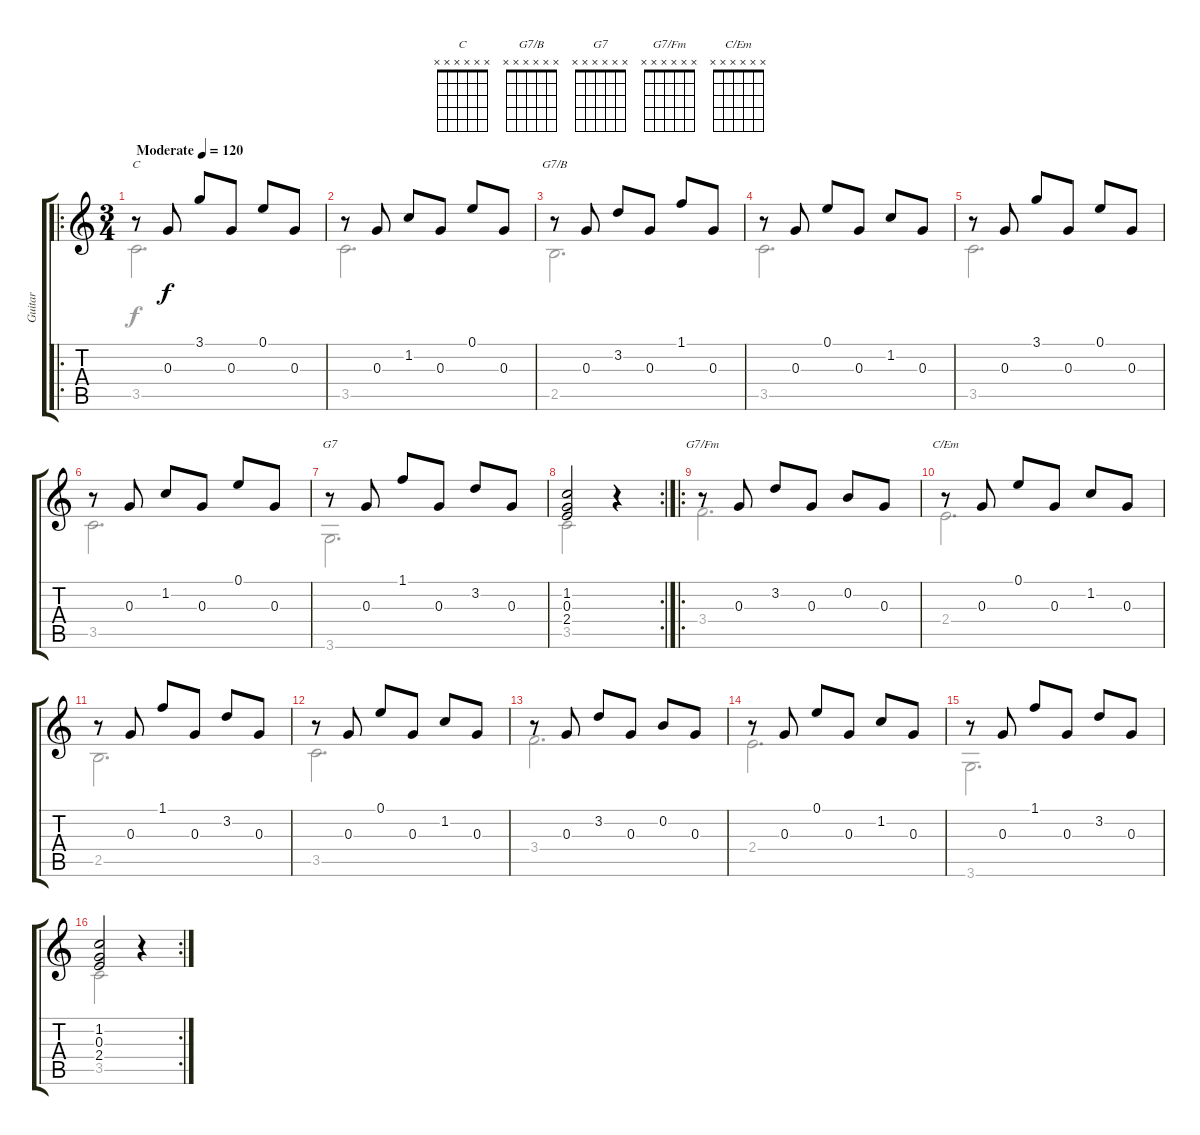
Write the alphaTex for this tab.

\track ("Guitar" "Guitar") {instrument acousticguitarnylon}
\staff {score tabs}
\tuning (E4 B3 G3 D3 A2 E2) {hide}
\chord ("C" x x x x x x)
\chord ("G7/B" x x x x x x)
\chord ("G7" x x x x x x)
\chord ("G7/Fm" x x x x x x)
\chord ("C/Em" x x x x x x)
\voice
\ro
\ts (3 4)
\tempo (120 "Moderate")
\clef g2
\ks c
r.8{ch "C" dy f instrument acousticguitarnylon} 0.3.8 3.1.8 0.3.8 0.1.8 0.3.8 |
r.8 0.3.8 1.2.8 0.3.8 0.1.8 0.3.8 |
r.8{ch "G7/B"} 0.3.8 3.2.8 0.3.8 1.1.8 0.3.8 |
r.8 0.3.8 0.1.8 0.3.8 1.2.8 0.3.8 |
r.8 0.3.8 3.1.8 0.3.8 0.1.8 0.3.8 |
r.8 0.3.8 1.2.8 0.3.8 0.1.8 0.3.8 |
r.8{ch "G7"} 0.3.8 1.1.8 0.3.8 3.2.8 0.3.8 |
\rc 2
(1.2 0.3 2.4).2 r.4 |
\ro
r.8{ch "G7/Fm"} 0.3.8 3.2.8 0.3.8 0.2.8 0.3.8 |
r.8{ch "C/Em"} 0.3.8 0.1.8 0.3.8 1.2.8 0.3.8 |
r.8 0.3.8 1.1.8 0.3.8 3.2.8 0.3.8 |
r.8 0.3.8 0.1.8 0.3.8 1.2.8 0.3.8 |
r.8 0.3.8 3.2.8 0.3.8 0.2.8 0.3.8 |
r.8 0.3.8 0.1.8 0.3.8 1.2.8 0.3.8 |
r.8 0.3.8 1.1.8 0.3.8 3.2.8 0.3.8 |
\rc 2
(1.2 0.3 2.4).2 r.4
\voice
\clef g2
\ottava regular
\simile none
\ks c
3.5.2{d dy f} |
3.5.2{d} |
2.5.2{d} |
3.5.2{d} |
3.5.2{d} |
3.5.2{d} |
3.6.2{d} |
3.5.2 r.4 |
3.4.2{d} |
2.4.2{d} |
2.5.2{d} |
3.5.2{d} |
3.4.2{d} |
2.4.2{d} |
3.6.2{d} |
3.5.2 r.4
